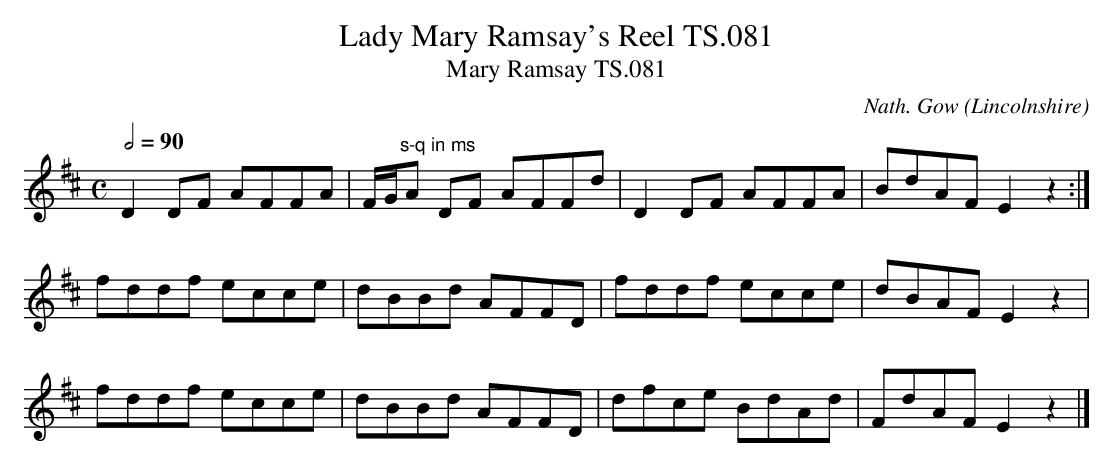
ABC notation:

X:1
T:Lady Mary Ramsay's Reel TS.081
T:Mary Ramsay TS.081
C:Nath. Gow
L:1/8
M:C
O:Lincolnshire
Q:1/2=90
K:D
D2DF AFFA|F/G/"s-q in ms"A DF AFFd|D2DF AFFA|BdAFE2z2:|!
fddf ecce|dBBd AFFD|fddf ecce|dBAFE2z2|!
fddf ecce|dBBd AFFD|dfce BdAd|FdAF E2z2|]
